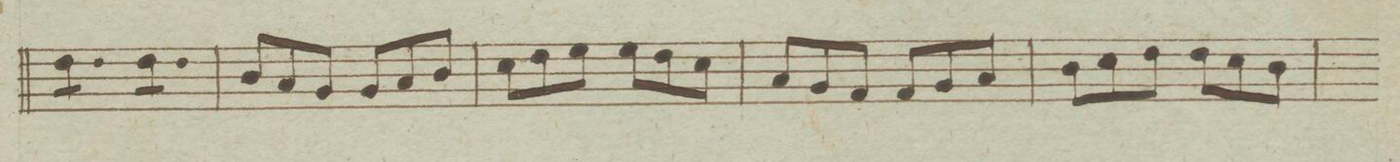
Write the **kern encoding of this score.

**kern
*I"Violon e Violoncello
*clefF4
*k[b-e-]
*met(c)
*M6/8
*tremolo
8F\L
8F\
8F\J
8F\L
8F\
8F\J
*Xtremolo
=51
8D/L
8C/
8BB-/J
8BB-/L
8C/
8D/J
=52
8E-\L
8F\
8G\J
8G\L
8F\
8E-\J
=53
8C/L
8BB-/
8AA/J
8AA/L
8BB-/
8C/J
=54
8D\L
8E-\
8F\J
8F\L
8E-\
8D\J
=55
*-
